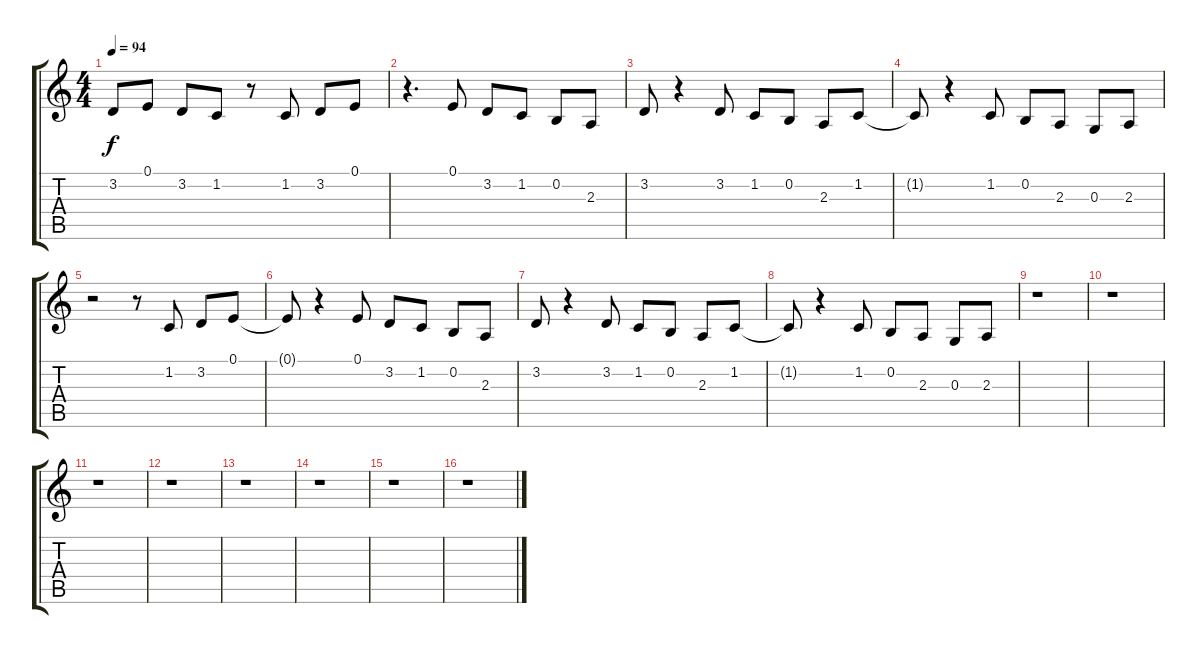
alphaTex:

\track "" {instrument violin}
\staff {score tabs}
\tuning (E4 B3 G3 D3 A2 E2) {hide}
\ts (4 4)
\tempo 94
\clef g2
\ks c
3.2.8{dy f} 0.1.8 3.2.8 1.2.8 r.8 1.2.8 3.2.8 0.1.8 |
r.4{d} 0.1.8 3.2.8 1.2.8 0.2.8 2.3.8 |
3.2.8 r.4 3.2.8 1.2.8 0.2.8 2.3.8 1.2.8 |
1.2{t}.8 r.4 1.2.8 0.2.8 2.3.8 0.3.8 2.3.8 |
r.2 r.8 1.2.8 3.2.8 0.1.8 |
0.1{t}.8 r.4 0.1.8 3.2.8 1.2.8 0.2.8 2.3.8 |
3.2.8 r.4 3.2.8 1.2.8 0.2.8 2.3.8 1.2.8 |
1.2{t}.8 r.4 1.2.8 0.2.8 2.3.8 0.3.8 2.3.8 |
r.1 |
r.1 |
r.1 |
r.1 |
r.1 |
r.1 |
r.1 |
r.1
